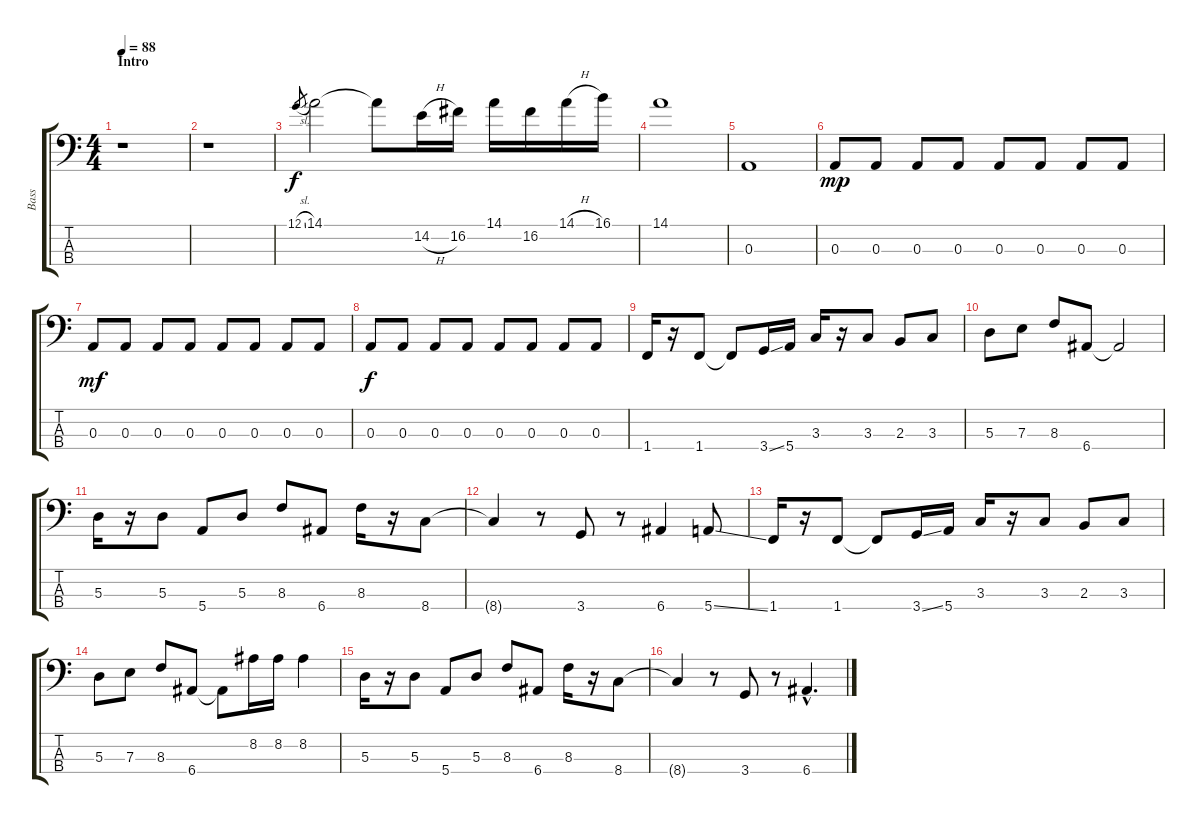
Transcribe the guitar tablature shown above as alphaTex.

\track ("Bass" "Bass") {instrument electricbassfinger}
\staff {score tabs}
\tuning (G2 D2 A1 E1) {hide}
\ts (4 4)
\section ("" "Intro")
\tempo 88
\clef f4
\ks c
r.1{dy f instrument electricbassfinger} |
r.1 |
12.1{sl}.8{gr} 14.1.2 14.1{t}.8 14.2{h}.16 16.2.16 14.1.16 16.2.16 14.1{h}.16 16.1.16 |
14.1.1 |
0.3.1 |
0.3.8{dy mp} 0.3.8 0.3.8 0.3.8 0.3.8 0.3.8 0.3.8 0.3.8 |
0.3.8{dy mf} 0.3.8 0.3.8 0.3.8 0.3.8 0.3.8 0.3.8 0.3.8 |
0.3.8{dy f} 0.3.8 0.3.8 0.3.8 0.3.8 0.3.8 0.3.8 0.3.8 |
1.4.16 r.16 1.4.8 1.4{t}.8 3.4{ss}.16 5.4.16 3.3.16 r.16 3.3.8 2.3.8 3.3.8 |
5.3.8 7.3.8 8.3.8 6.4.8 6.4{t}.2 |
5.3.16 r.16 5.3.8 5.4.8 5.3.8 8.3.8 6.4.8 8.3.16 r.16 8.4.8 |
8.4{t}.4 r.8 3.4.8 r.8 6.4.4 5.4{ss}.8 |
1.4.16 r.16 1.4.8 1.4{t}.8 3.4{ss}.16 5.4.16 3.3.16 r.16 3.3.8 2.3.8 3.3.8 |
5.3.8 7.3.8 8.3.8 6.4.8 6.4{t}.8 8.2.16 8.2.16 8.2.4 |
5.3.16 r.16 5.3.8 5.4.8 5.3.8 8.3.8 6.4.8 8.3.16 r.16 8.4.8 |
8.4{t}.4 r.8 3.4.8 r.8 6.4{ss hac}.4{d}
